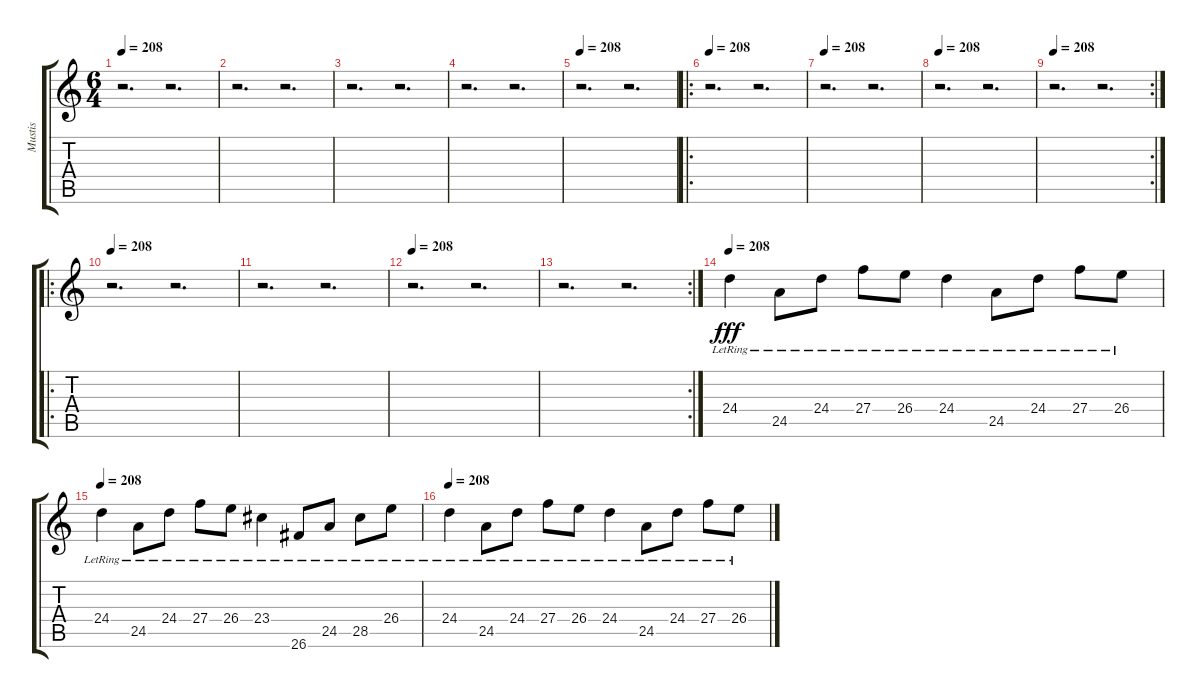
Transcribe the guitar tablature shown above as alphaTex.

\track ("Mustis" "Mustis") {instrument acousticgrandpiano}
\staff {score tabs}
\tuning (E4 B3 G3 D3 A2 E2) {hide}
\ts (6 4)
\tempo 208
\clef g2
\ks c
r.2{d dy f} r.2{d} |
r.2{d} r.2{d} |
r.2{d} r.2{d} |
r.2{d} r.2{d} |
\tempo 208
r.2{d} r.2{d} |
\ro
\tempo 208
r.2{d} r.2{d} |
\tempo 208
r.2{d} r.2{d} |
\tempo 208
r.2{d} r.2{d} |
\rc 2
\tempo 208
r.2{d} r.2{d} |
\ro
\tempo 208
r.2{d} r.2{d} |
r.2{d} r.2{d} |
\tempo 208
r.2{d} r.2{d} |
\rc 2
r.2{d} r.2{d} |
\tempo 208
24.4{lr}.4{dy fff volume 16} 24.5{lr}.8 24.4{lr}.8 27.4{lr}.8 26.4{lr}.8 24.4{lr}.4 24.5{lr}.8 24.4{lr}.8 27.4{lr}.8 26.4{lr}.8 |
\tempo 208
24.4{lr}.4 24.5{lr}.8 24.4{lr}.8 27.4{lr}.8 26.4{lr}.8 23.4{lr}.4 26.6{lr}.8 24.5{lr}.8 28.5{lr}.8 26.4{lr}.8 |
\tempo 208
24.4{lr}.4 24.5{lr}.8 24.4{lr}.8 27.4{lr}.8 26.4{lr}.8 24.4{lr}.4 24.5{lr}.8 24.4{lr}.8 27.4{lr}.8 26.4{lr}.8
